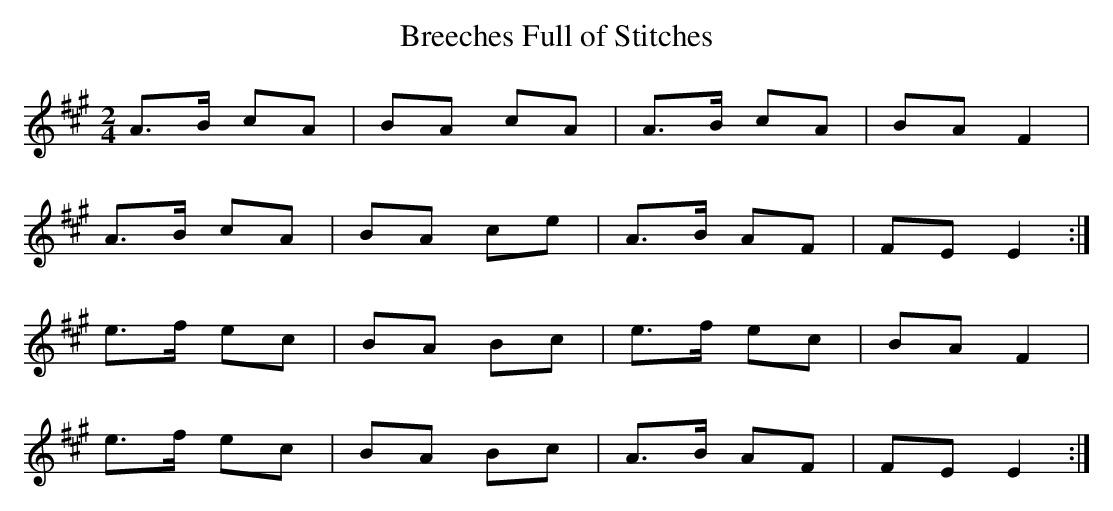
X:1
T:Breeches Full of Stitches
M:2/4
L:1/8
K:A Major
A3/2B/ cA|BA cA|A3/2B/ cA|BA F2|!
A3/2B/ cA|BA ce|A3/2B/ AF|FE E2:|!
e3/2f/ ec|BA Bc|e3/2f/ ec|BA F2|!
e3/2f/ ec|BA Bc|A3/2B/ AF|FE E2:|!
